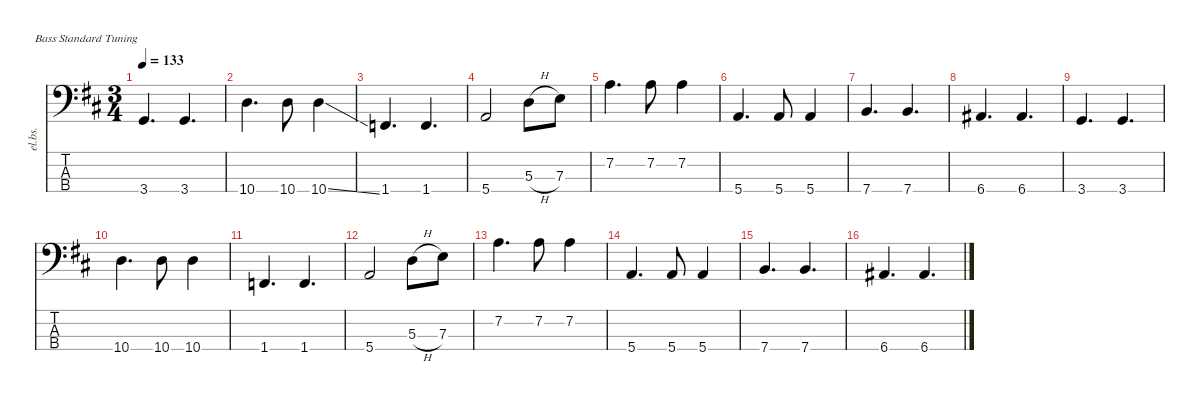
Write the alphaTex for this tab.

\defaultSystemsLayout 4
\hideDynamics
\bracketExtendMode nobrackets
\otherSystemsTrackNameOrientation horizontal
\track ("Bass" "el.bs.") {instrument electricbassfinger}
\staff {score tabs}
\tuning (G2 D2 A1 E1)
\ts (3 4)
\tempo 133
\clef f4
\ks bminor
3.4{acc forcenatural}.4{d dy f beam Up} 3.4{acc forcenatural}.4{d beam Up} |
10.4{acc forcenatural}.4{d beam Down} 10.4{acc forcenatural}.8{beam Down} 10.4{ss acc forcenatural}.4{beam Down} |
1.4{acc forcenatural}.4{d beam Up} 1.4{acc forcenatural}.4{d beam Up} |
5.4{acc forcenatural}.2{beam Up} 5.3{h acc forcenatural}.8{beam Down} 7.3{acc forcenatural}.8{beam Down} |
7.2{acc forcenatural}.4{d beam Down} 7.2{acc forcenatural}.8{beam Down} 7.2{acc forcenatural}.4{beam Down} |
5.4{acc forcenatural}.4{d beam Up} 5.4{acc forcenatural}.8{beam Up} 5.4{acc forcenatural}.4{beam Up} |
7.4{acc forcenatural}.4{d beam Up} 7.4{acc forcenatural}.4{d beam Up} |
6.4{acc #}.4{d beam Up} 6.4{acc #}.4{d beam Up} |
3.4{acc forcenatural}.4{d beam Up} 3.4{acc forcenatural}.4{d beam Up} |
10.4{acc forcenatural}.4{d beam Down} 10.4{acc forcenatural}.8{beam Down} 10.4{acc forcenatural}.4{beam Down} |
1.4{acc forcenatural}.4{d beam Up} 1.4{acc forcenatural}.4{d beam Up} |
5.4{acc forcenatural}.2{beam Up} 5.3{h acc forcenatural}.8{beam Down} 7.3{acc forcenatural}.8{beam Down} |
7.2{acc forcenatural}.4{d beam Down} 7.2{acc forcenatural}.8{beam Down} 7.2{acc forcenatural}.4{beam Down} |
5.4{acc forcenatural}.4{d beam Up} 5.4{acc forcenatural}.8{beam Up} 5.4{acc forcenatural}.4{beam Up} |
7.4{acc forcenatural}.4{d beam Up} 7.4{acc forcenatural}.4{d beam Up} |
6.4{acc #}.4{d beam Up} 6.4{acc #}.4{d beam Up}
